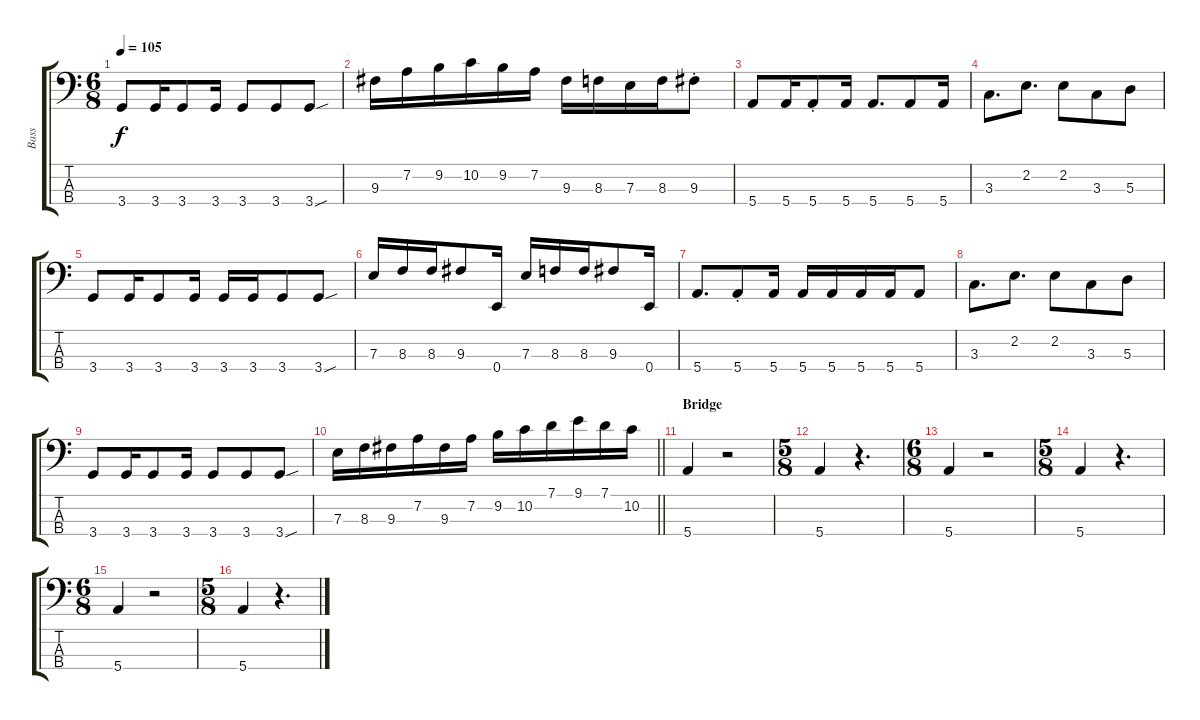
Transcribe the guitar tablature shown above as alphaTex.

\track ("Bass" "Bass") {instrument electricbassfinger}
\staff {score tabs}
\tuning (G2 D2 A1 E1) {hide}
\ts (6 8)
\tempo 105
\clef f4
\ks c
3.4.8{dy f} 3.4.16 3.4.8 3.4.16 3.4.8 3.4.8 3.4{sou}.8 |
9.3.16 7.2.16 9.2.16 10.2.16 9.2.16 7.2.16 9.3.16 8.3.16 7.3.16 8.3.16 9.3{st}.8 |
5.4.8 5.4.16 5.4{st}.8 5.4.16 5.4.8{d} 5.4.8 5.4.16 |
3.3.8{d} 2.2.8{d} 2.2.8 3.3.8 5.3.8 |
3.4.8 3.4.16 3.4.8 3.4.16 3.4.16 3.4.16 3.4.8 3.4{sou}.8 |
7.3.16 8.3.16 8.3.16 9.3.8 0.4.16 7.3.16 8.3.16 8.3.16 9.3.8 0.4.16 |
5.4.8{d} 5.4{st}.8 5.4.16 5.4.16 5.4.16 5.4.16 5.4.16 5.4.8 |
3.3.8{d} 2.2.8{d} 2.2.8 3.3.8 5.3.8 |
3.4.8 3.4.16 3.4.8 3.4.16 3.4.8 3.4.8 3.4{sou}.8 |
\barLineRight lightlight
7.3.16 8.3.16 9.3.16 7.2.16 9.3.16 7.2.16 9.2.16 10.2.16 7.1.16 9.1.16 7.1.16 10.2.16 |
\section ("" "Bridge")
5.4.4 r.2 |
\ts (5 8)
5.4.4 r.4{d} |
\ts (6 8)
5.4.4 r.2 |
\ts (5 8)
5.4.4 r.4{d} |
\ts (6 8)
5.4.4 r.2 |
\ts (5 8)
5.4.4 r.4{d}
